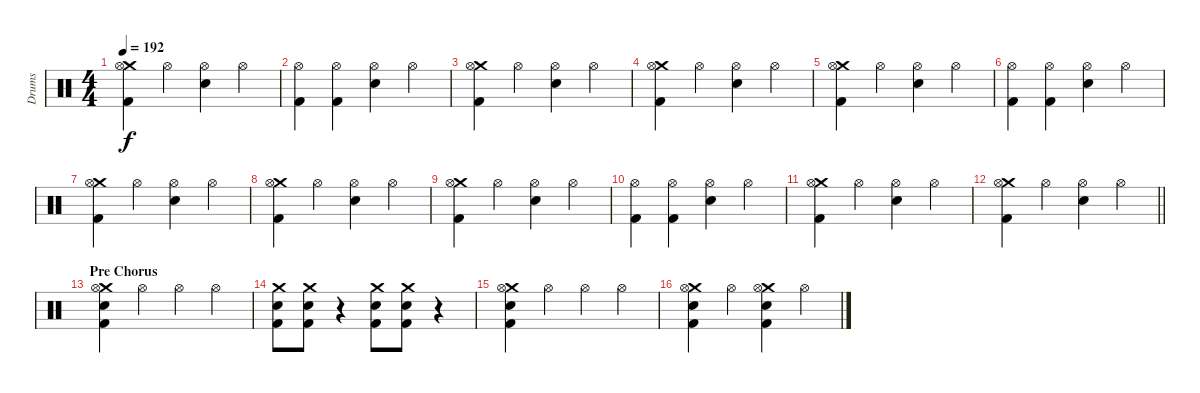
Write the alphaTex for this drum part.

\track ("Drums" "Drums") {instrument percussion}
\staff {score}
\articulation defaults
\ts (4 4)
\tempo 192
\clef neutral
\ks c
("Crash medium (hit)" "Hi-Hat (open)" "Kick (hit) 2").4{dy f} "Hi-Hat (open)".4 ("Hi-Hat (open)" "Electric Snare (hit)").4 "Hi-Hat (open)".4 |
("Hi-Hat (open)" "Kick (hit) 2").4 ("Hi-Hat (open)" "Kick (hit) 2").4 ("Hi-Hat (open)" "Electric Snare (hit)").4 "Hi-Hat (open)".4 |
("Crash medium (hit)" "Hi-Hat (open)" "Kick (hit) 2").4 "Hi-Hat (open)".4 ("Hi-Hat (open)" "Electric Snare (hit)").4 "Hi-Hat (open)".4 |
("Crash medium (hit)" "Hi-Hat (open)" "Kick (hit) 2").4 "Hi-Hat (open)".4 ("Hi-Hat (open)" "Electric Snare (hit)").4 "Hi-Hat (open)".4 |
("Crash medium (hit)" "Hi-Hat (open)" "Kick (hit) 2").4 "Hi-Hat (open)".4 ("Hi-Hat (open)" "Electric Snare (hit)").4 "Hi-Hat (open)".4 |
("Hi-Hat (open)" "Kick (hit) 2").4 ("Hi-Hat (open)" "Kick (hit) 2").4 ("Hi-Hat (open)" "Electric Snare (hit)").4 "Hi-Hat (open)".4 |
("Crash medium (hit)" "Hi-Hat (open)" "Kick (hit) 2").4 "Hi-Hat (open)".4 ("Hi-Hat (open)" "Electric Snare (hit)").4 "Hi-Hat (open)".4 |
("Crash medium (hit)" "Hi-Hat (open)" "Kick (hit) 2").4 "Hi-Hat (open)".4 ("Hi-Hat (open)" "Electric Snare (hit)").4 "Hi-Hat (open)".4 |
("Crash medium (hit)" "Hi-Hat (open)" "Kick (hit) 2").4 "Hi-Hat (open)".4 ("Hi-Hat (open)" "Electric Snare (hit)").4 "Hi-Hat (open)".4 |
("Hi-Hat (open)" "Kick (hit) 2").4 ("Hi-Hat (open)" "Kick (hit) 2").4 ("Hi-Hat (open)" "Electric Snare (hit)").4 "Hi-Hat (open)".4 |
("Crash medium (hit)" "Hi-Hat (open)" "Kick (hit) 2").4 "Hi-Hat (open)".4 ("Hi-Hat (open)" "Electric Snare (hit)").4 "Hi-Hat (open)".4 |
\barLineRight lightlight
("Crash medium (hit)" "Hi-Hat (open)" "Kick (hit) 2").4 "Hi-Hat (open)".4 ("Hi-Hat (open)" "Electric Snare (hit)").4 "Hi-Hat (open)".4 |
\section ("" "Pre Chorus")
("Crash medium (hit)" "Hi-Hat (open)" "Electric Snare (hit)" "Kick (hit) 2").4 "Hi-Hat (open)".4 "Hi-Hat (open)".4 "Hi-Hat (open)".4 |
("Crash medium (hit)" "Electric Snare (hit)" "Kick (hit) 2").8 ("Crash medium (hit)" "Electric Snare (hit)" "Kick (hit) 2").8 r.4 ("Crash medium (hit)" "Electric Snare (hit)" "Kick (hit) 2").8 ("Crash medium (hit)" "Electric Snare (hit)" "Kick (hit) 2").8 r.4 |
("Crash medium (hit)" "Hi-Hat (open)" "Electric Snare (hit)" "Kick (hit) 2").4 "Hi-Hat (open)".4 "Hi-Hat (open)".4 "Hi-Hat (open)".4 |
("Crash medium (hit)" "Hi-Hat (open)" "Electric Snare (hit)" "Kick (hit) 2").4 "Hi-Hat (open)".4 ("Crash medium (hit)" "Hi-Hat (open)" "Electric Snare (hit)" "Kick (hit) 2").4 "Hi-Hat (open)".4
